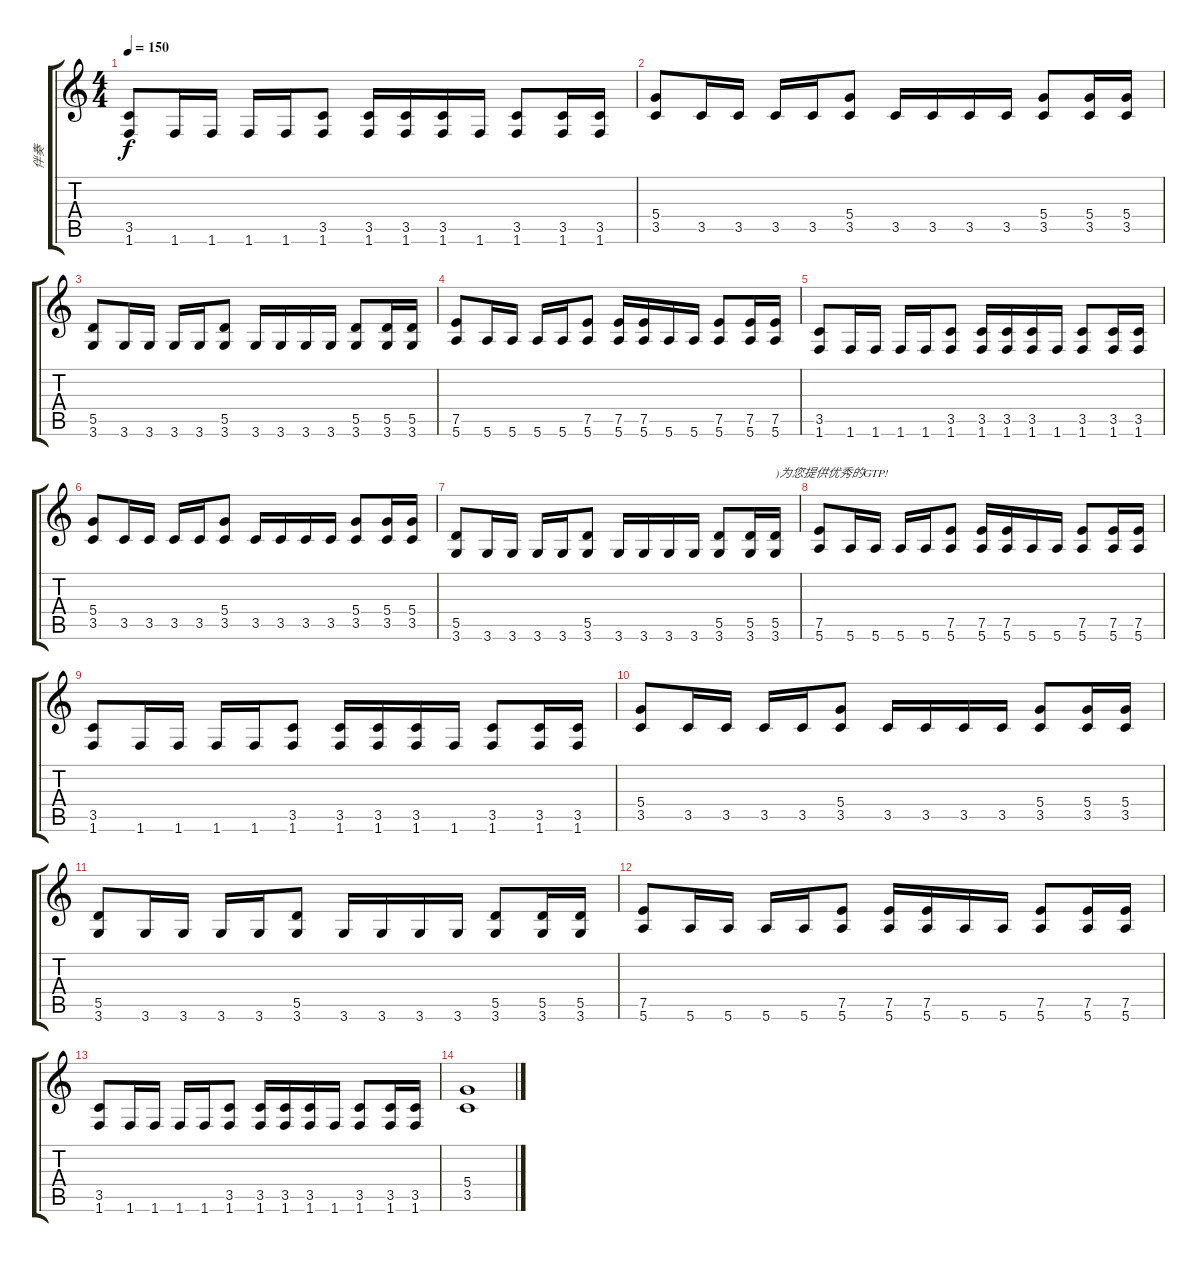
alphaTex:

\track ("伴奏" "伴奏") {instrument overdrivenguitar}
\staff {score tabs}
\tuning (E4 B3 G3 D3 A2 E2) {hide}
\ts (4 4)
\tempo 150
\clef g2
\ks c
(3.5 1.6).8{dy f} 1.6.16 1.6.16 1.6.16 1.6.16 (3.5 1.6).8 (3.5 1.6).16 (3.5 1.6).16 (3.5 1.6).16 1.6.16 (3.5 1.6).8 (3.5 1.6).16 (3.5 1.6).16 |
(5.4 3.5).8 3.5.16 3.5.16 3.5.16 3.5.16 (5.4 3.5).8 3.5.16 3.5.16 3.5.16 3.5.16 (5.4 3.5).8 (5.4 3.5).16 (5.4 3.5).16 |
(5.5 3.6).8 3.6.16 3.6.16 3.6.16 3.6.16 (5.5 3.6).8 3.6.16 3.6.16 3.6.16 3.6.16 (5.5 3.6).8 (5.5 3.6).16 (5.5 3.6).16 |
(7.5 5.6).8 5.6.16 5.6.16 5.6.16 5.6.16 (7.5 5.6).8 (7.5 5.6).16 (7.5 5.6).16 5.6.16 5.6.16 (7.5 5.6).8 (7.5 5.6).16 (7.5 5.6).16 |
(3.5 1.6).8 1.6.16 1.6.16 1.6.16 1.6.16 (3.5 1.6).8 (3.5 1.6).16 (3.5 1.6).16 (3.5 1.6).16 1.6.16 (3.5 1.6).8 (3.5 1.6).16 (3.5 1.6).16 |
(5.4 3.5).8 3.5.16 3.5.16 3.5.16 3.5.16 (5.4 3.5).8 3.5.16 3.5.16 3.5.16 3.5.16 (5.4 3.5).8 (5.4 3.5).16 (5.4 3.5).16 |
(5.5 3.6).8 3.6.16 3.6.16 3.6.16 3.6.16 (5.5 3.6).8 3.6.16 3.6.16 3.6.16 3.6.16 (5.5 3.6).8 (5.5 3.6).16 (5.5 3.6).16{txt ")为您提供优秀的GTP!"} |
(7.5 5.6).8 5.6.16 5.6.16 5.6.16 5.6.16 (7.5 5.6).8 (7.5 5.6).16 (7.5 5.6).16 5.6.16 5.6.16 (7.5 5.6).8 (7.5 5.6).16 (7.5 5.6).16 |
(3.5 1.6).8 1.6.16 1.6.16 1.6.16 1.6.16 (3.5 1.6).8 (3.5 1.6).16 (3.5 1.6).16 (3.5 1.6).16 1.6.16 (3.5 1.6).8 (3.5 1.6).16 (3.5 1.6).16 |
(5.4 3.5).8 3.5.16 3.5.16 3.5.16 3.5.16 (5.4 3.5).8 3.5.16 3.5.16 3.5.16 3.5.16 (5.4 3.5).8 (5.4 3.5).16 (5.4 3.5).16 |
(5.5 3.6).8 3.6.16 3.6.16 3.6.16 3.6.16 (5.5 3.6).8 3.6.16 3.6.16 3.6.16 3.6.16 (5.5 3.6).8 (5.5 3.6).16 (5.5 3.6).16 |
(7.5 5.6).8 5.6.16 5.6.16 5.6.16 5.6.16 (7.5 5.6).8 (7.5 5.6).16 (7.5 5.6).16 5.6.16 5.6.16 (7.5 5.6).8 (7.5 5.6).16 (7.5 5.6).16 |
(3.5 1.6).8 1.6.16 1.6.16 1.6.16 1.6.16 (3.5 1.6).8 (3.5 1.6).16 (3.5 1.6).16 (3.5 1.6).16 1.6.16 (3.5 1.6).8 (3.5 1.6).16 (3.5 1.6).16 |
(5.4 3.5).1
